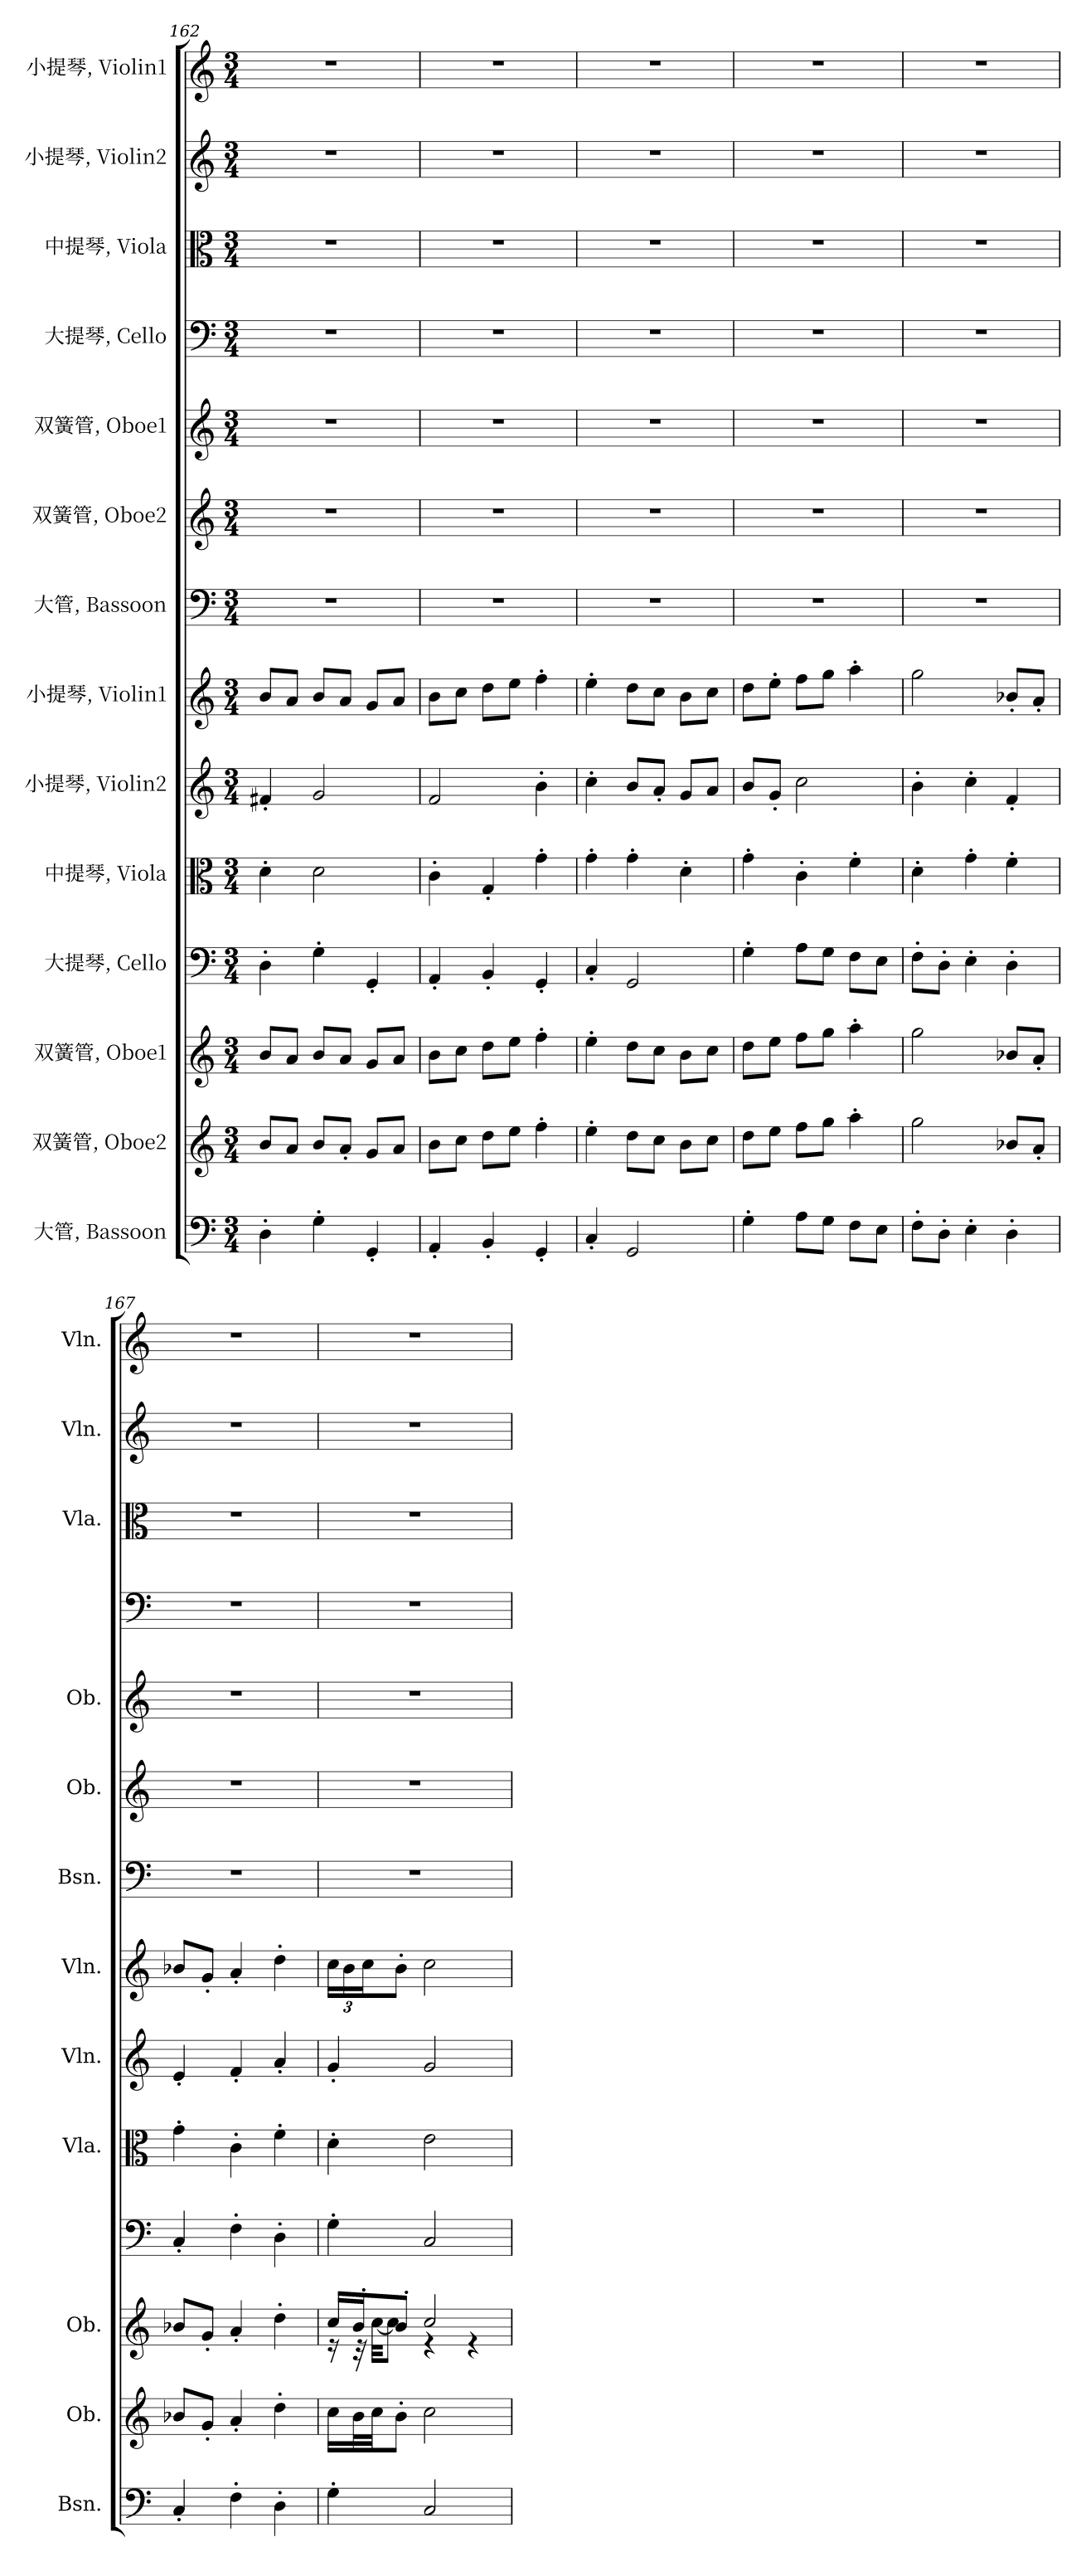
**kern	**kern	**kern	**kern	**kern	**kern	**kern	**kern	**kern	**kern	**kern	**kern	**kern	**kern
*part14	*part13	*part12	*part11	*part10	*part9	*part8	*part7	*part6	*part5	*part4	*part3	*part2	*part1
*staff14	*staff13	*staff12	*staff11	*staff10	*staff9	*staff8	*staff7	*staff6	*staff5	*staff4	*staff3	*staff2	*staff1
*I"大管, Bassoon	*I"双簧管, Oboe2	*I"双簧管, Oboe1	*I"大提琴, Cello	*I"中提琴, Viola	*I"小提琴, Violin2	*I"小提琴, Violin1	*I"大管, Bassoon	*I"双簧管, Oboe2	*I"双簧管, Oboe1	*I"大提琴, Cello	*I"中提琴, Viola	*I"小提琴, Violin2	*I"小提琴, Violin1
*I'Bsn.	*I'Ob.	*I'Ob.	*	*I'Vla.	*I'Vln.	*I'Vln.	*I'Bsn.	*I'Ob.	*I'Ob.	*	*I'Vla.	*I'Vln.	*I'Vln.
*clefF4	*clefG2	*clefG2	*clefF4	*clefC3	*clefG2	*clefG2	*clefF4	*clefG2	*clefG2	*clefF4	*clefC3	*clefG2	*clefG2
*k[]	*k[]	*k[]	*k[]	*k[]	*k[]	*k[]	*k[]	*k[]	*k[]	*k[]	*k[]	*k[]	*k[]
*M3/4	*M3/4	*M3/4	*M3/4	*M3/4	*M3/4	*M3/4	*M3/4	*M3/4	*M3/4	*M3/4	*M3/4	*M3/4	*M3/4
=162	=162	=162	=162	=162	=162	=162	=162	=162	=162	=162	=162	=162	=162
4D'\	8b/L	8b/L	4D'\	4d'\	4f#X'/	8b/L	2.r	2.r	2.r	2.r	2.r	2.r	2.r
.	8a/J	8a/J	.	.	.	8a/J	.	.	.	.	.	.	.
4G'\	8b/L	8b/L	4G'\	2d\	2g/	8b/L	.	.	.	.	.	.	.
.	8a'/J	8a/J	.	.	.	8a/J	.	.	.	.	.	.	.
4GG'/	8g/L	8g/L	4GG'/	.	.	8g/L	.	.	.	.	.	.	.
.	8a/J	8a/J	.	.	.	8a/J	.	.	.	.	.	.	.
=163	=163	=163	=163	=163	=163	=163	=163	=163	=163	=163	=163	=163	=163
4AA'/	8b\L	8b\L	4AA'/	4c'\	2f/	8b\L	2.r	2.r	2.r	2.r	2.r	2.r	2.r
.	8cc\J	8cc\J	.	.	.	8cc\J	.	.	.	.	.	.	.
4BB'/	8dd\L	8dd\L	4BB'/	4G'/	.	8dd\L	.	.	.	.	.	.	.
.	8ee\J	8ee\J	.	.	.	8ee\J	.	.	.	.	.	.	.
4GG'/	4ff'\	4ff'\	4GG'/	4g'\	4b'\	4ff'\	.	.	.	.	.	.	.
!!LO:PB:g=z
=164	=164	=164	=164	=164	=164	=164	=164	=164	=164	=164	=164	=164	=164
4C'/	4ee'\	4ee'\	4C'/	4g'\	4cc'\	4ee'\	2.r	2.r	2.r	2.r	2.r	2.r	2.r
2GG/	8dd\L	8dd\L	2GG/	4g'\	8b/L	8dd\L	.	.	.	.	.	.	.
.	8cc\J	8cc\J	.	.	8a'/J	8cc\J	.	.	.	.	.	.	.
.	8b\L	8b\L	.	4d'\	8g/L	8b\L	.	.	.	.	.	.	.
.	8cc\J	8cc\J	.	.	8a/J	8cc\J	.	.	.	.	.	.	.
=165	=165	=165	=165	=165	=165	=165	=165	=165	=165	=165	=165	=165	=165
4G'\	8dd\L	8dd\L	4G'\	4g'\	8b/L	8dd\L	2.r	2.r	2.r	2.r	2.r	2.r	2.r
.	8ee\J	8ee\J	.	.	8g'/J	8ee'\J	.	.	.	.	.	.	.
8A\L	8ff\L	8ff\L	8A\L	4c'\	2cc\	8ff\L	.	.	.	.	.	.	.
8G\J	8gg\J	8gg\J	8G\J	.	.	8gg\J	.	.	.	.	.	.	.
8F\L	4aa'\	4aa'\	8F\L	4f'\	.	4aa'\	.	.	.	.	.	.	.
8E\J	.	.	8E\J	.	.	.	.	.	.	.	.	.	.
=166	=166	=166	=166	=166	=166	=166	=166	=166	=166	=166	=166	=166	=166
8F'\L	2gg\	2gg\	8F'\L	4d'\	4b'\	2gg\	2.r	2.r	2.r	2.r	2.r	2.r	2.r
8D'\J	.	.	8D'\J	.	.	.	.	.	.	.	.	.	.
4E'\	.	.	4E'\	4g'\	4cc'\	.	.	.	.	.	.	.	.
4D'\	8b-X/L	8b-X/L	4D'\	4f'\	4f'/	8b-X'/L	.	.	.	.	.	.	.
.	8a'/J	8a'/J	.	.	.	8a'/J	.	.	.	.	.	.	.
=167	=167	=167	=167	=167	=167	=167	=167	=167	=167	=167	=167	=167	=167
4C'/	8b-X/L	8b-X/L	4C'/	4g'\	4e'/	8b-X/L	2.r	2.r	2.r	2.r	2.r	2.r	2.r
.	8g'/J	8g'/J	.	.	.	8g'/J	.	.	.	.	.	.	.
4F'\	4a'/	4a'/	4F'\	4c'\	4f'/	4a'/	.	.	.	.	.	.	.
4D'\	4dd'\	4dd'\	4D'\	4f'\	4a'/	4dd'\	.	.	.	.	.	.	.
=168	=168	=168	=168	=168	=168	=168	=168	=168	=168	=168	=168	=168	=168
*	*	*^	*	*	*	*	*	*	*	*	*	*	*
*	*	*	*	*	*	*	*Xbrackettup	*	*	*	*	*	*	*
4G'\	16cc\LL	16cc/LL	16r	4G'\	4d'\	4g'/	24cc\LL	2.r	2.r	2.r	2.r	2.r	2.r	2.r
.	.	.	.	.	.	.	24b\	.	.	.	.	.	.	.
.	32b\L	16b'/J	32r	.	.	.	.	.	.	.	.	.	.	.
.	.	.	.	.	.	.	24cc\J	.	.	.	.	.	.	.
.	32cc\JJ	.	[32cc\KKL	.	.	.	.	.	.	.	.	.	.	.
.	8b'\J	8b'/J	8cc\J]	.	.	.	8b'\J	.	.	.	.	.	.	.
2C/	2cc\	2cc/	4r	2C/	2e\	2g/	2cc\	.	.	.	.	.	.	.
.	.	.	4r	.	.	.	.	.	.	.	.	.	.	.
*	*	*v	*v	*	*	*	*	*	*	*	*	*	*	*
=	=	=	=	=	=	=	=	=	=	=	=	=	=
*-	*-	*-	*-	*-	*-	*-	*-	*-	*-	*-	*-	*-	*-
